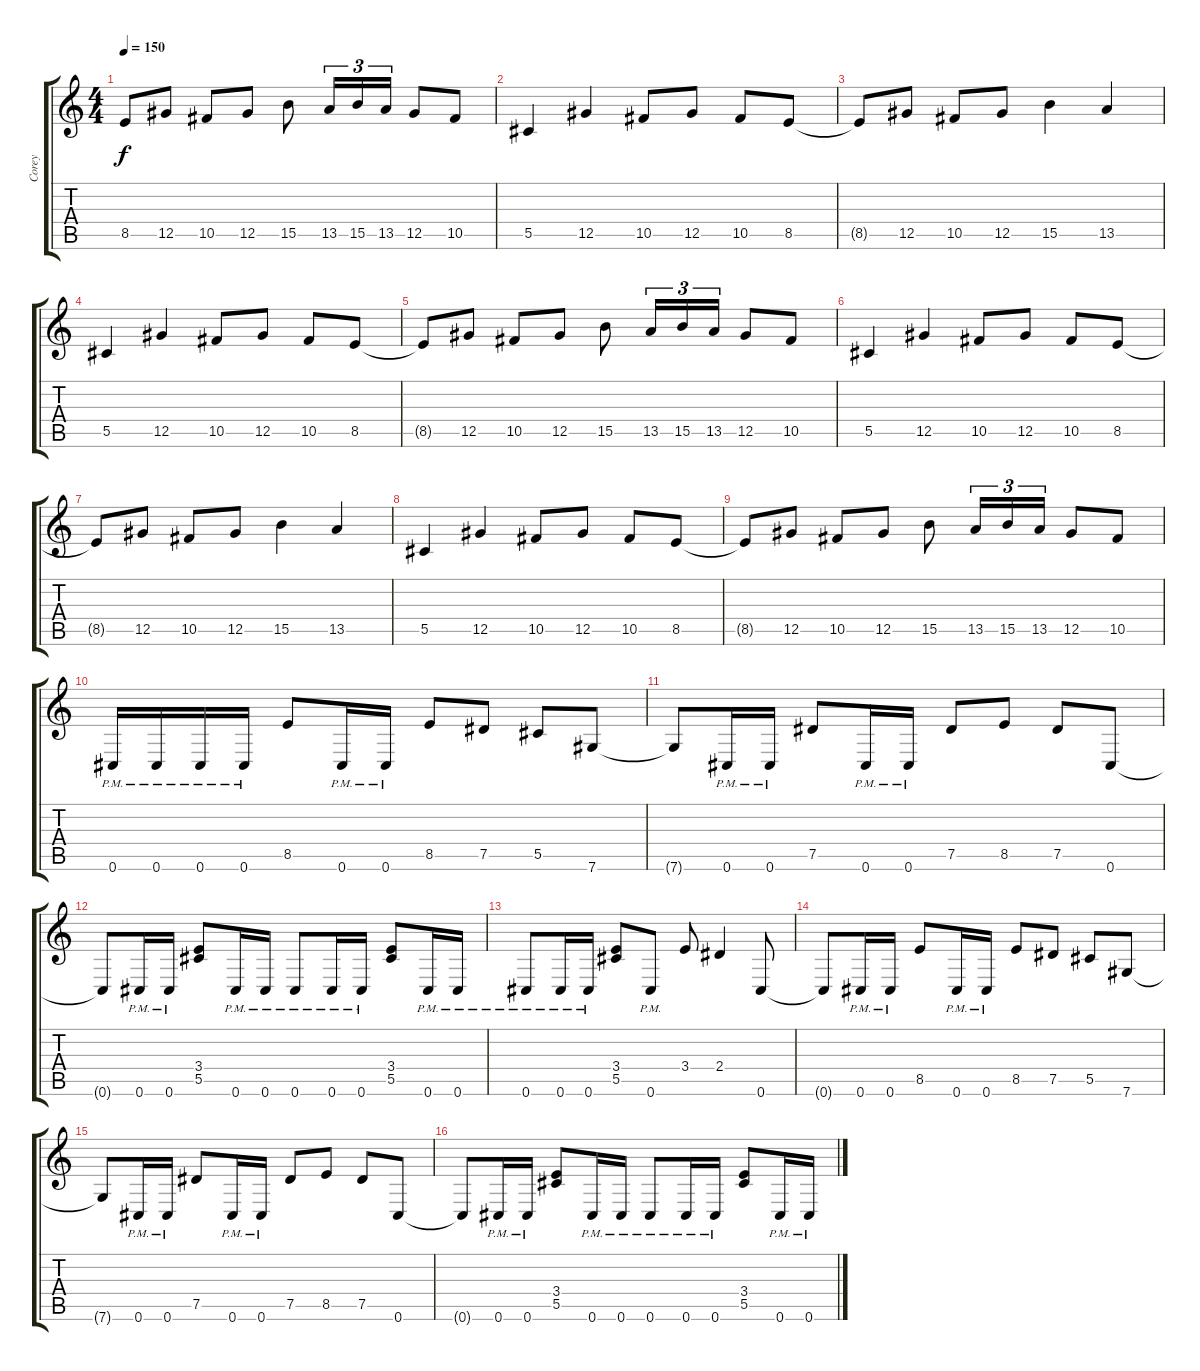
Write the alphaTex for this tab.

\track ("Corey" "Corey") {instrument distortionguitar}
\staff {score tabs}
\tuning (Eb4 Bb3 Gb3 Db3 Ab2 Db2) {hide}
\ts (4 4)
\tempo 150
\clef g2
\ks c
8.5{t}.8{dy f} 12.5.8 10.5.8 12.5.8 15.5.8 13.5.16{tu (3 2)} 15.5.16{tu (3 2)} 13.5.16{tu (3 2)} 12.5.8 10.5.8 |
5.5.4 12.5.4 10.5.8 12.5.8 10.5.8 8.5.8 |
8.5{t}.8 12.5.8 10.5.8 12.5.8 15.5.4 13.5.4 |
5.5.4 12.5.4 10.5.8 12.5.8 10.5.8 8.5.8 |
8.5{t}.8 12.5.8 10.5.8 12.5.8 15.5.8 13.5.16{tu (3 2)} 15.5.16{tu (3 2)} 13.5.16{tu (3 2)} 12.5.8 10.5.8 |
5.5.4 12.5.4 10.5.8 12.5.8 10.5.8 8.5.8 |
8.5{t}.8 12.5.8 10.5.8 12.5.8 15.5.4 13.5.4 |
5.5.4 12.5.4 10.5.8 12.5.8 10.5.8 8.5.8 |
8.5{t}.8 12.5.8 10.5.8 12.5.8 15.5.8 13.5.16{tu (3 2)} 15.5.16{tu (3 2)} 13.5.16{tu (3 2)} 12.5.8 10.5.8 |
0.6{pm}.16 0.6{pm}.16 0.6{pm}.16 0.6{pm}.16 8.5.8 0.6{pm}.16 0.6{pm}.16 8.5.8 7.5.8 5.5.8 7.6.8 |
7.6{t}.8 0.6{pm}.16 0.6{pm}.16 7.5.8 0.6{pm}.16 0.6{pm}.16 7.5.8 8.5.8 7.5.8 0.6.8 |
0.6{t}.8 0.6{pm}.16 0.6{pm}.16 (3.4 5.5).8 0.6{pm}.16 0.6{pm}.16 0.6{pm}.8 0.6{pm}.16 0.6{pm}.16 (3.4 5.5).8 0.6{pm}.16 0.6{pm}.16 |
0.6{pm}.8 0.6{pm}.16 0.6{pm}.16 (3.4 5.5).8 0.6{pm}.8 3.4.8 2.4.4 0.6.8 |
0.6{t}.8 0.6{pm}.16 0.6{pm}.16 8.5.8 0.6{pm}.16 0.6{pm}.16 8.5.8 7.5.8 5.5.8 7.6.8 |
7.6{t}.8 0.6{pm}.16 0.6{pm}.16 7.5.8 0.6{pm}.16 0.6{pm}.16 7.5.8 8.5.8 7.5.8 0.6.8 |
0.6{t}.8 0.6{pm}.16 0.6{pm}.16 (3.4 5.5).8 0.6{pm}.16 0.6{pm}.16 0.6{pm}.8 0.6{pm}.16 0.6{pm}.16 (3.4 5.5).8 0.6{pm}.16 0.6{pm}.16
